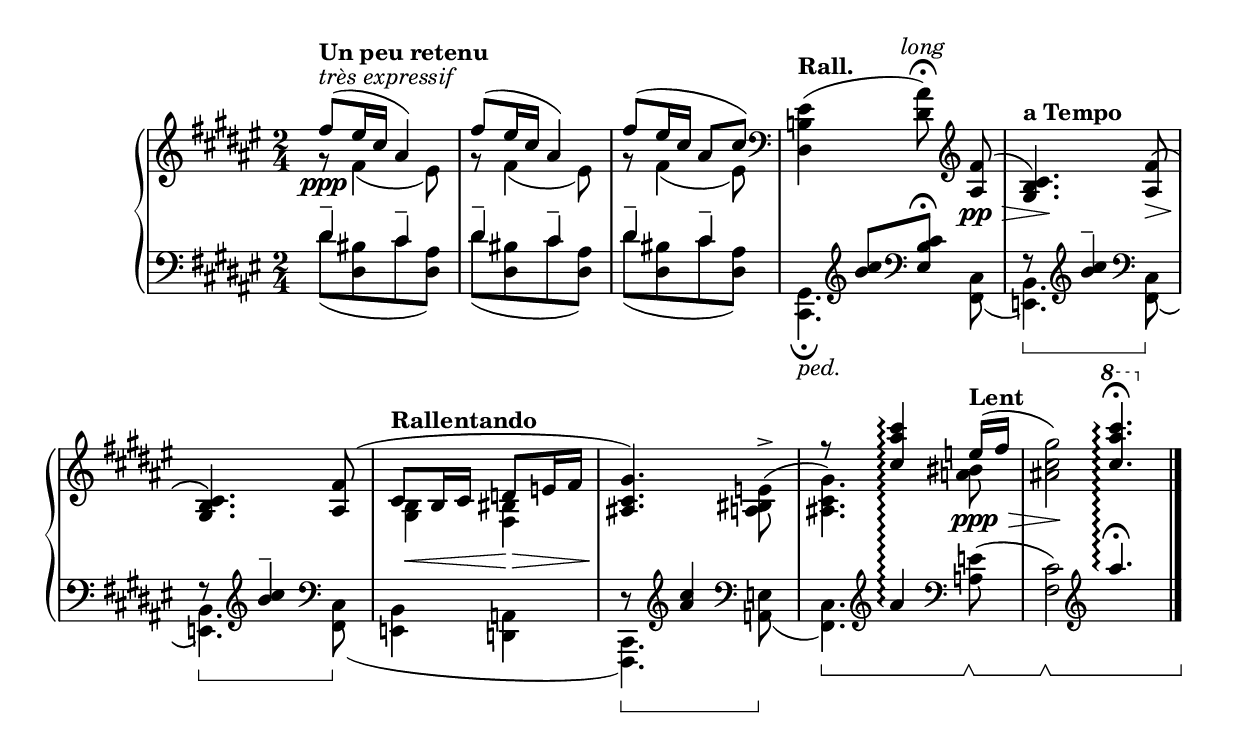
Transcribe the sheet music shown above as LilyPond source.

% DO NOT EDIT this file manually; it is automatically
% generated from Documentation/snippets/new
% Make any changes in Documentation/snippets/new/
% and then run scripts/auxiliar/makelsr.py
%
% This file is in the public domain.
%% Note: this file works from version 2.17.24
\version "2.17.24"

\header {
  lsrtags = "headword"

  texidoc = "
Keyboard headword

"
  doctitle = "Keyboard headword"
} % begin verbatim

% M. Ravel, Sonatine (1905)
% First movement
\include "english.ly"

\layout {
  \context {
    \Score
    \remove "Bar_number_engraver"
  }
}

fermataLong = \markup {
  \override #'(direction . 1)
  \override #'(baseline-skip . 2) {
    \dir-column {
      \fermata
      \text \italic \center-align long
    }
  }
}

\new PianoStaff <<
  \set PianoStaff.connectArpeggios = ##t
  \new Staff {
    \time 2/4
    \key fs \major
    <<
      \new Voice {
        \voiceOne
        fs''8 ( ^\markup {
          \override #'(baseline-skip . 2.4) \column {
            \line \bold { Un peu retenu }
            \line \italic { très expressif }
          }
        }
        es''16
        cs''16
        as'4 )
        |
        fs''8 (
        es''16
        cs''16
        as'4 )
        |
        fs''8 (
        es''16
        cs''16
        as'8
        cs''8 )
        |
      }
      \new Voice {
        \voiceTwo
        gs'8\rest \ppp
        fs'4 (
        es'8 )
        |
        gs'8\rest
        fs'4 (
        es'8 )
        |
        gs'8\rest
        fs'4 (
        es'8 )
        |
      }
    >>
    \clef bass
    <ds b! es'>4 ( ^ \markup \bold { Rall. }
    \override Script.stencil = #(lambda (grob)
      (grob-interpret-markup grob fermataLong))
    <ds' as'>8 ) \fermata
    \noBeam
    \clef treble
    \slurUp
    \once \override Hairpin.to-barline = ##f
    <as fs'>8 ( \pp \>
    |
    <gs b cs'>4. \! ) ^\markup \bold { a Tempo }
    \slurUp
    <as fs'>8 ^\( \>
    |
    <gs b cs'>4. \! \)
    <<
      \new Voice {
        \voiceOne
        <as fs'>8 (
        |
        cs'8 ^\markup \bold { Rallentando }
        b16
        cs'16
        d'8
        e'16
        fs'16
        |
        <as! cs' gs'>4. )
        s8
        |
        r8
        <cs'' as'' cs'''>4 \arpeggio
        e''16 ( ^\markup \bold { Lent }
        fs''16
        |
        \voiceTwo
        <as'! cs'' gs''>2 )
        |
      }
      \new Voice {
        \voiceTwo
        s8
        |
        <gs b>4 \<
        <fs bs>4 \>
        |
        s4. \!
        \slurUp
        \once \override Script.direction = #UP
        <a bs e'>8 ( \accent
        |
        <as! cs' gs'>4. )
        \once \override Hairpin.to-barline = ##f
        <a' bs'>8 \ppp \>
        |
        s8 \!
        \stemDown
        \once \override Script.direction = #UP
        \ottava #1
        \voiceOne
        \once \override PianoStaff.Arpeggio.padding = #0.8
        <cs''' as''' cs''''>4. \arpeggio \fermata
        \ottava #0
        \bar "|."
      }
    >>
  }
  \new Staff <<
    \set Staff.pedalSustainStyle = #'bracket
    \key fs \major
    \clef bass
    \new Voice {
      \voiceOne
      ds'4 \tenuto
      cs'4 \tenuto
      |
      ds'4 \tenuto
      cs'4 \tenuto
      |
      ds'4 \tenuto
      cs'4 \tenuto
      |
      s8
      \clef treble
      <b' cs''>8 [
      \clef bass
      <es b cs'>8 \fermata ]
      s8
      |
      fs8\rest
      \clef treble
      <b' cs''>4 \tenuto
      s8
      |
      fs8\rest
      \clef treble
      <b' cs''>4 \tenuto
      s8
      |
      s2
      |
      ds8\rest
      \clef treble
      <as' cs''>4
      \clef bass
      s8
      |
      s8
      \clef treble
      <as'>4 \arpeggio
      \clef bass
      s8
      |
      s8
      \clef treble
      <as''>4. \arpeggio \fermata
      |
    }
    \new Voice {
      \voiceTwo
      ds'8 [ (
      < ds bs >8
      cs'8
      < ds as >8 ] )
      |
      ds'8 [ (
      < ds bs >8
      cs'8
      < ds as >8 ] )
      |
      ds'8 [ (
      < ds bs >8
      cs'8
      < ds as >8 ] )
      |
      \once \override Script.outside-staff-priority = #100
      \once \override TextScript.outside-staff-priority = #500
      <cs, gs,>4. \fermata _\markup \italic { ped. }
      <fs, cs>8 (
      |
      <e, b,>4. ) \sustainOn
      \clef bass
      <fs, cs>8 \( \sustainOff
      |
      <e, b,>4. \) \sustainOn
      \clef bass
      <fs, cs>8 ( \sustainOff
      |
      <e, b,>4
      <d, a,>4
      |
      <fs,, cs,>4. ) \sustainOn
      <a, e>8 ( \sustainOff
      |
      <fs, cs>4. ) \sustainOn
      \slurUp
      <a e'>8 ( \sustainOff \sustainOn
      |
      <fs cs'>2 ) \sustainOff \sustainOn
      |
    }
  >>
>>
